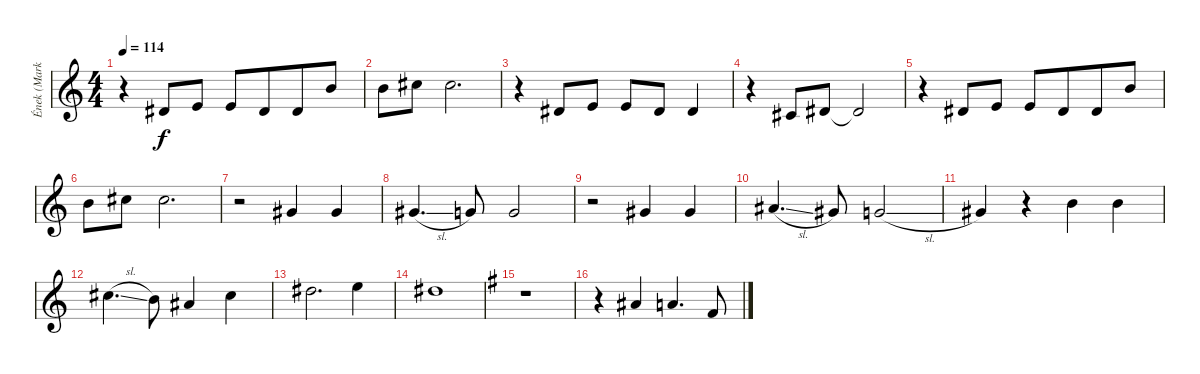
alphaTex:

\track ("Ének (Mark Boals)" "Ének (Mark") {instrument tenorsax}
\staff {score}
\tuning (E4 B3 G3 D3 A2 E2) {hide}
\ts (4 4)
\tempo 114
\clef g2
\ks c
r.4{dy f} 4.2.8 0.1.8 0.1.8 4.2.8{beam merge} 4.2.8 7.1.8 |
7.1.8 9.1.8 9.1.2{d} |
r.4 4.2.8 0.1.8 0.1.8 4.2.8 4.2.4 |
r.4 2.2.8 4.2.8 4.2{t}.2 |
r.4 4.2.8 0.1.8 0.1.8 4.2.8{beam merge} 4.2.8 7.1.8 |
7.1.8 9.1.8 9.1.2{d} |
r.2 4.1.4 4.1.4 |
4.1{sl}.4{d} 3.1.8 3.1.2 |
r.2 4.1.4 4.1.4 |
6.1{sl}.4{d} 4.1.8 3.1{sl}.2 |
4.1.4 r.4 7.1.4 7.1.4 |
9.1{sl}.4{d} 7.1.8 6.1.4 9.1.4 |
11.1.2{d} 12.1.4 |
11.1.1 |
\ks g
r.1 |
r.4 6.1.4 5.1.4{d} 2.1.8
